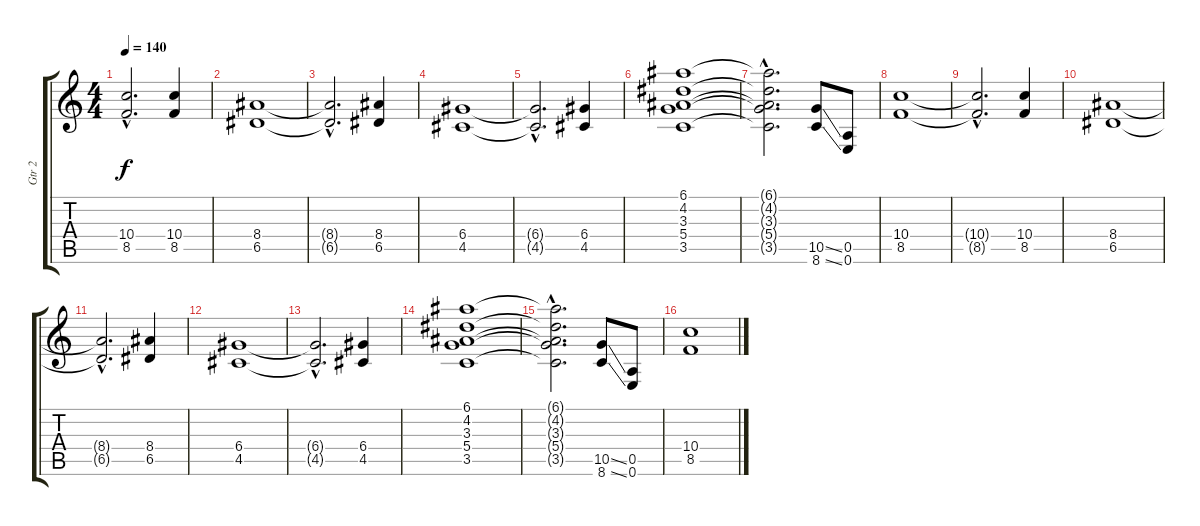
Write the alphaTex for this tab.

\track ("Gtr 2" "Gtr 2") {instrument overdrivenguitar}
\staff {score tabs}
\tuning (E4 B3 G3 D3 A2 E2) {hide}
\ts (4 4)
\tempo 140
\clef g2
\ks c
(10.4{hac t} 8.5{hac t}).2{d dy f} (10.4 8.5).4 |
(8.4 6.5).1 |
(8.4{hac t} 6.5{hac t}).2{d} (8.4 6.5).4 |
(6.4 4.5).1 |
(6.4{hac t} 4.5{hac t}).2{d} (6.4 4.5).4 |
(6.1 4.2 3.3 5.4 3.5).1 |
(6.1{hac t} 4.2{hac t} 3.3{hac t} 5.4{hac t} 3.5{hac t}).2{d} (10.5{ss} 8.6{ss}).8 (0.5 0.6).8 |
(10.4 8.5).1 |
(10.4{hac t} 8.5{hac t}).2{d} (10.4 8.5).4 |
(8.4 6.5).1 |
(8.4{hac t} 6.5{hac t}).2{d} (8.4 6.5).4 |
(6.4 4.5).1 |
(6.4{hac t} 4.5{hac t}).2{d} (6.4 4.5).4 |
(6.1 4.2 3.3 5.4 3.5).1 |
(6.1{hac t} 4.2{hac t} 3.3{hac t} 5.4{hac t} 3.5{hac t}).2{d} (10.5{ss} 8.6{ss}).8 (0.5 0.6).8 |
(10.4 8.5).1
